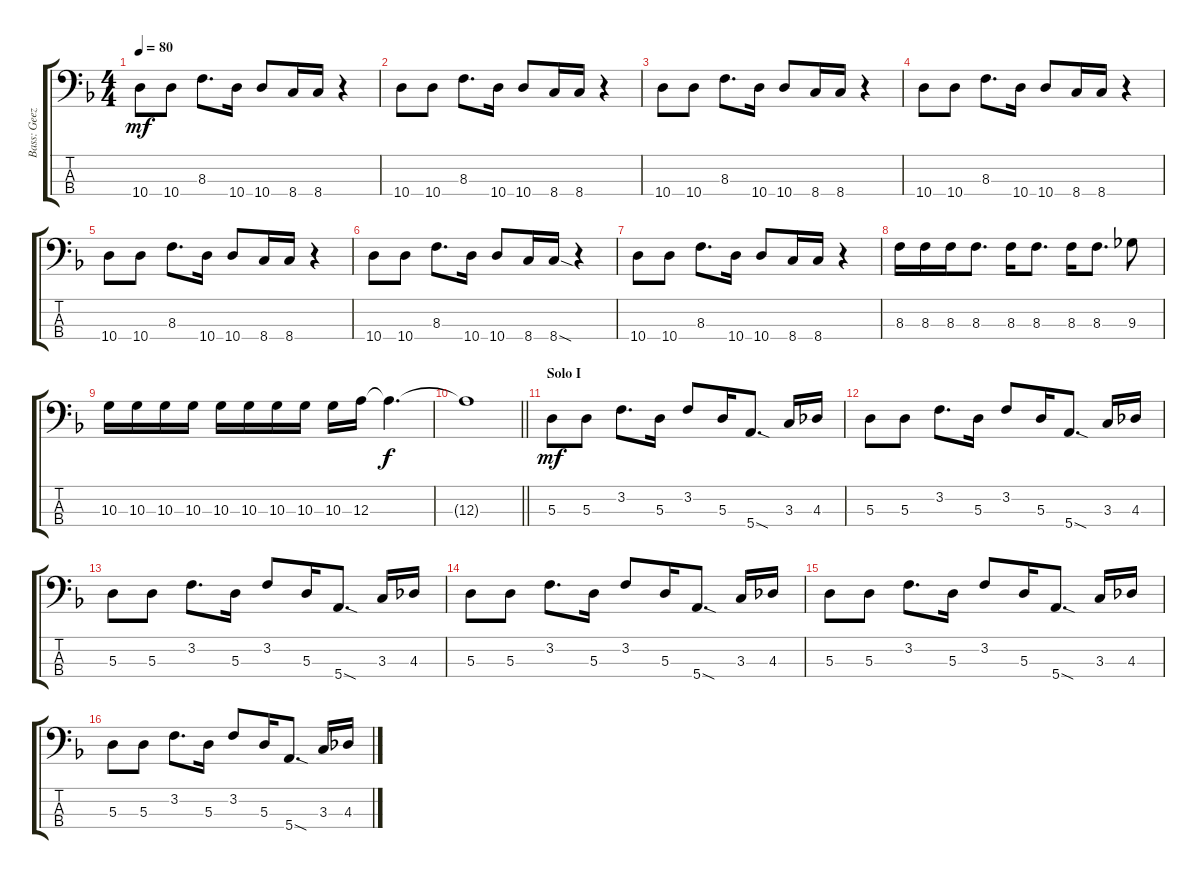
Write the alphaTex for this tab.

\track ("Bass: Geezer" "Bass: Geez") {instrument electricbassfinger}
\staff {score tabs}
\tuning (G2 D2 A1 E1) {hide}
\ts (4 4)
\tempo 80
\clef f4
\ks f
10.4.8{dy mf} 10.4.8 8.3.8{d} 10.4.16 10.4.8 8.4.16 8.4.16 r.4 |
10.4.8 10.4.8 8.3.8{d} 10.4.16 10.4.8 8.4.16 8.4.16 r.4 |
10.4.8 10.4.8 8.3.8{d} 10.4.16 10.4.8 8.4.16 8.4.16 r.4 |
10.4.8 10.4.8 8.3.8{d} 10.4.16 10.4.8 8.4.16 8.4.16 r.4 |
10.4.8 10.4.8 8.3.8{d} 10.4.16 10.4.8 8.4.16 8.4.16 r.4 |
10.4.8 10.4.8 8.3.8{d} 10.4.16 10.4.8 8.4.16 8.4{sod}.16 r.4 |
10.4.8 10.4.8 8.3.8{d} 10.4.16 10.4.8 8.4.16 8.4.16 r.4 |
8.3.16 8.3.16 8.3.16 8.3.8{d} 8.3.16 8.3.8{d} 8.3.16 8.3.8{d} 9.3.8 |
10.3.16 10.3.16 10.3.16 10.3.16 10.3.16 10.3.16 10.3.16 10.3.16 10.3.16 12.3.16 12.3{t}.4{d dy f} |
\barLineRight lightlight
12.3{t}.1 |
\section ("" "Solo I")
5.3.8{dy mf} 5.3.8 3.2.8{d} 5.3.16 3.2.8 5.3.16 5.4{sod}.8{d} 3.3.16 4.3.16 |
5.3.8 5.3.8 3.2.8{d} 5.3.16 3.2.8 5.3.16 5.4{sod}.8{d} 3.3.16 4.3.16 |
5.3.8 5.3.8 3.2.8{d} 5.3.16 3.2.8 5.3.16 5.4{sod}.8{d} 3.3.16 4.3.16 |
5.3.8 5.3.8 3.2.8{d} 5.3.16 3.2.8 5.3.16 5.4{sod}.8{d} 3.3.16 4.3.16 |
5.3.8 5.3.8 3.2.8{d} 5.3.16 3.2.8 5.3.16 5.4{sod}.8{d} 3.3.16 4.3.16 |
5.3.8 5.3.8 3.2.8{d} 5.3.16 3.2.8 5.3.16 5.4{sod}.8{d} 3.3.16 4.3.16
